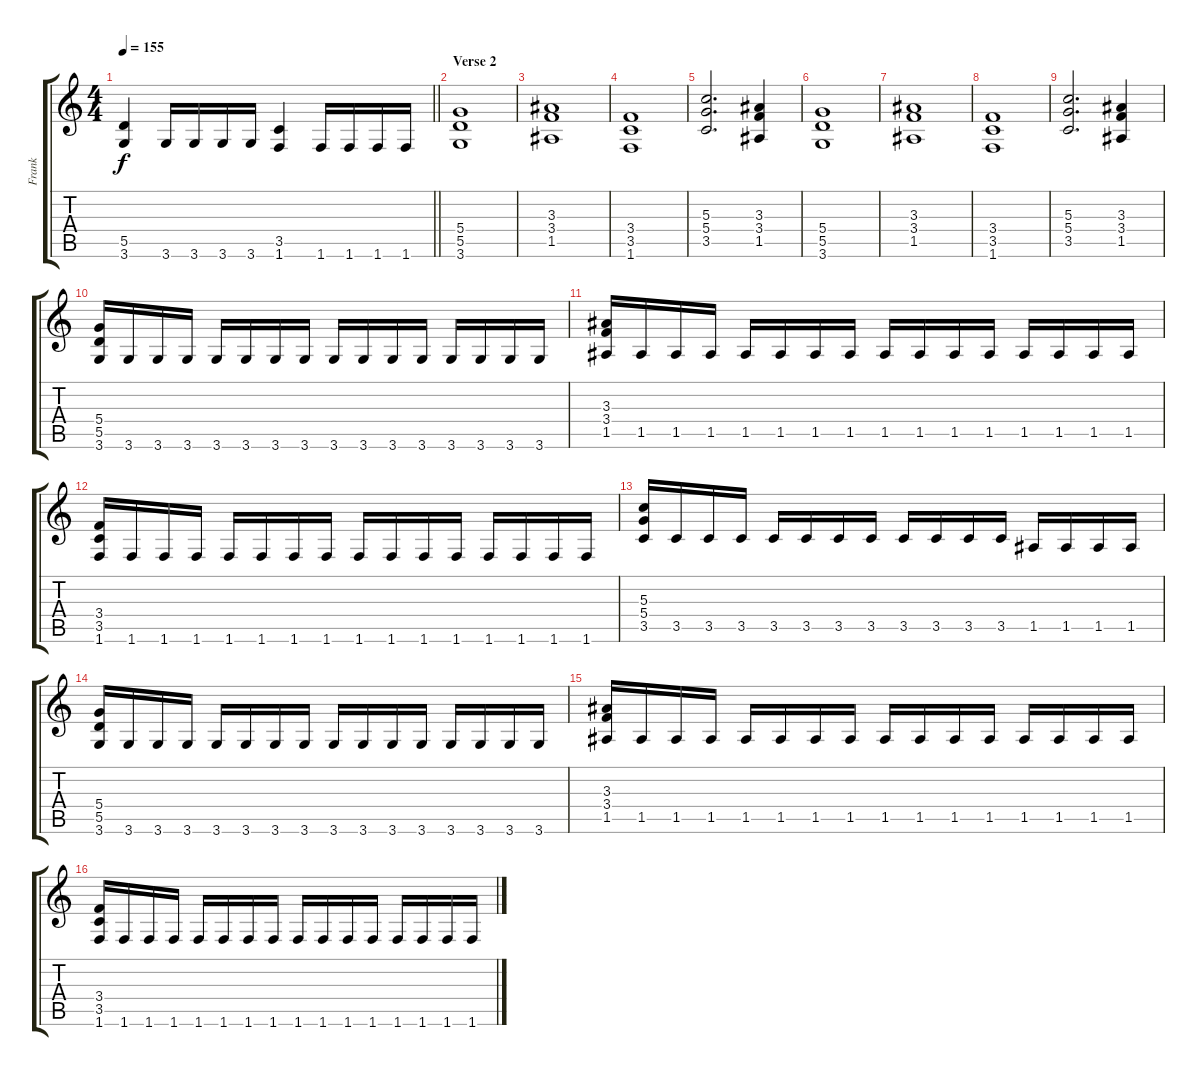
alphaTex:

\track ("Frank" "Frank") {instrument distortionguitar}
\staff {score tabs}
\tuning (E4 B3 G3 D3 A2 E2) {hide}
\ts (4 4)
\tempo 155
\clef g2
\barLineRight lightlight
\ks c
(5.5 3.6).4{dy f} 3.6.16 3.6.16 3.6.16 3.6.16 (3.5 1.6).4 1.6.16 1.6.16 1.6.16 1.6.16 |
\section ("" "Verse 2")
(5.4 5.5 3.6).1 |
(3.3 3.4 1.5).1 |
(3.4 3.5 1.6).1 |
(5.3 5.4 3.5).2{d} (3.3 3.4 1.5).4 |
(5.4 5.5 3.6).1 |
(3.3 3.4 1.5).1 |
(3.4 3.5 1.6).1 |
(5.3 5.4 3.5).2{d} (3.3 3.4 1.5).4 |
(5.4 5.5 3.6).16 3.6.16 3.6.16 3.6.16 3.6.16 3.6.16 3.6.16 3.6.16 3.6.16 3.6.16 3.6.16 3.6.16 3.6.16 3.6.16 3.6.16 3.6.16 |
(3.3 3.4 1.5).16 1.5.16 1.5.16 1.5.16 1.5.16 1.5.16 1.5.16 1.5.16 1.5.16 1.5.16 1.5.16 1.5.16 1.5.16 1.5.16 1.5.16 1.5.16 |
(3.4 3.5 1.6).16 1.6.16 1.6.16 1.6.16 1.6.16 1.6.16 1.6.16 1.6.16 1.6.16 1.6.16 1.6.16 1.6.16 1.6.16 1.6.16 1.6.16 1.6.16 |
(5.3 5.4 3.5).16 3.5.16 3.5.16 3.5.16 3.5.16 3.5.16 3.5.16 3.5.16 3.5.16 3.5.16 3.5.16 3.5.16 1.5.16 1.5.16 1.5.16 1.5.16 |
(5.4 5.5 3.6).16 3.6.16 3.6.16 3.6.16 3.6.16 3.6.16 3.6.16 3.6.16 3.6.16 3.6.16 3.6.16 3.6.16 3.6.16 3.6.16 3.6.16 3.6.16 |
(3.3 3.4 1.5).16 1.5.16 1.5.16 1.5.16 1.5.16 1.5.16 1.5.16 1.5.16 1.5.16 1.5.16 1.5.16 1.5.16 1.5.16 1.5.16 1.5.16 1.5.16 |
(3.4 3.5 1.6).16 1.6.16 1.6.16 1.6.16 1.6.16 1.6.16 1.6.16 1.6.16 1.6.16 1.6.16 1.6.16 1.6.16 1.6.16 1.6.16 1.6.16 1.6.16
